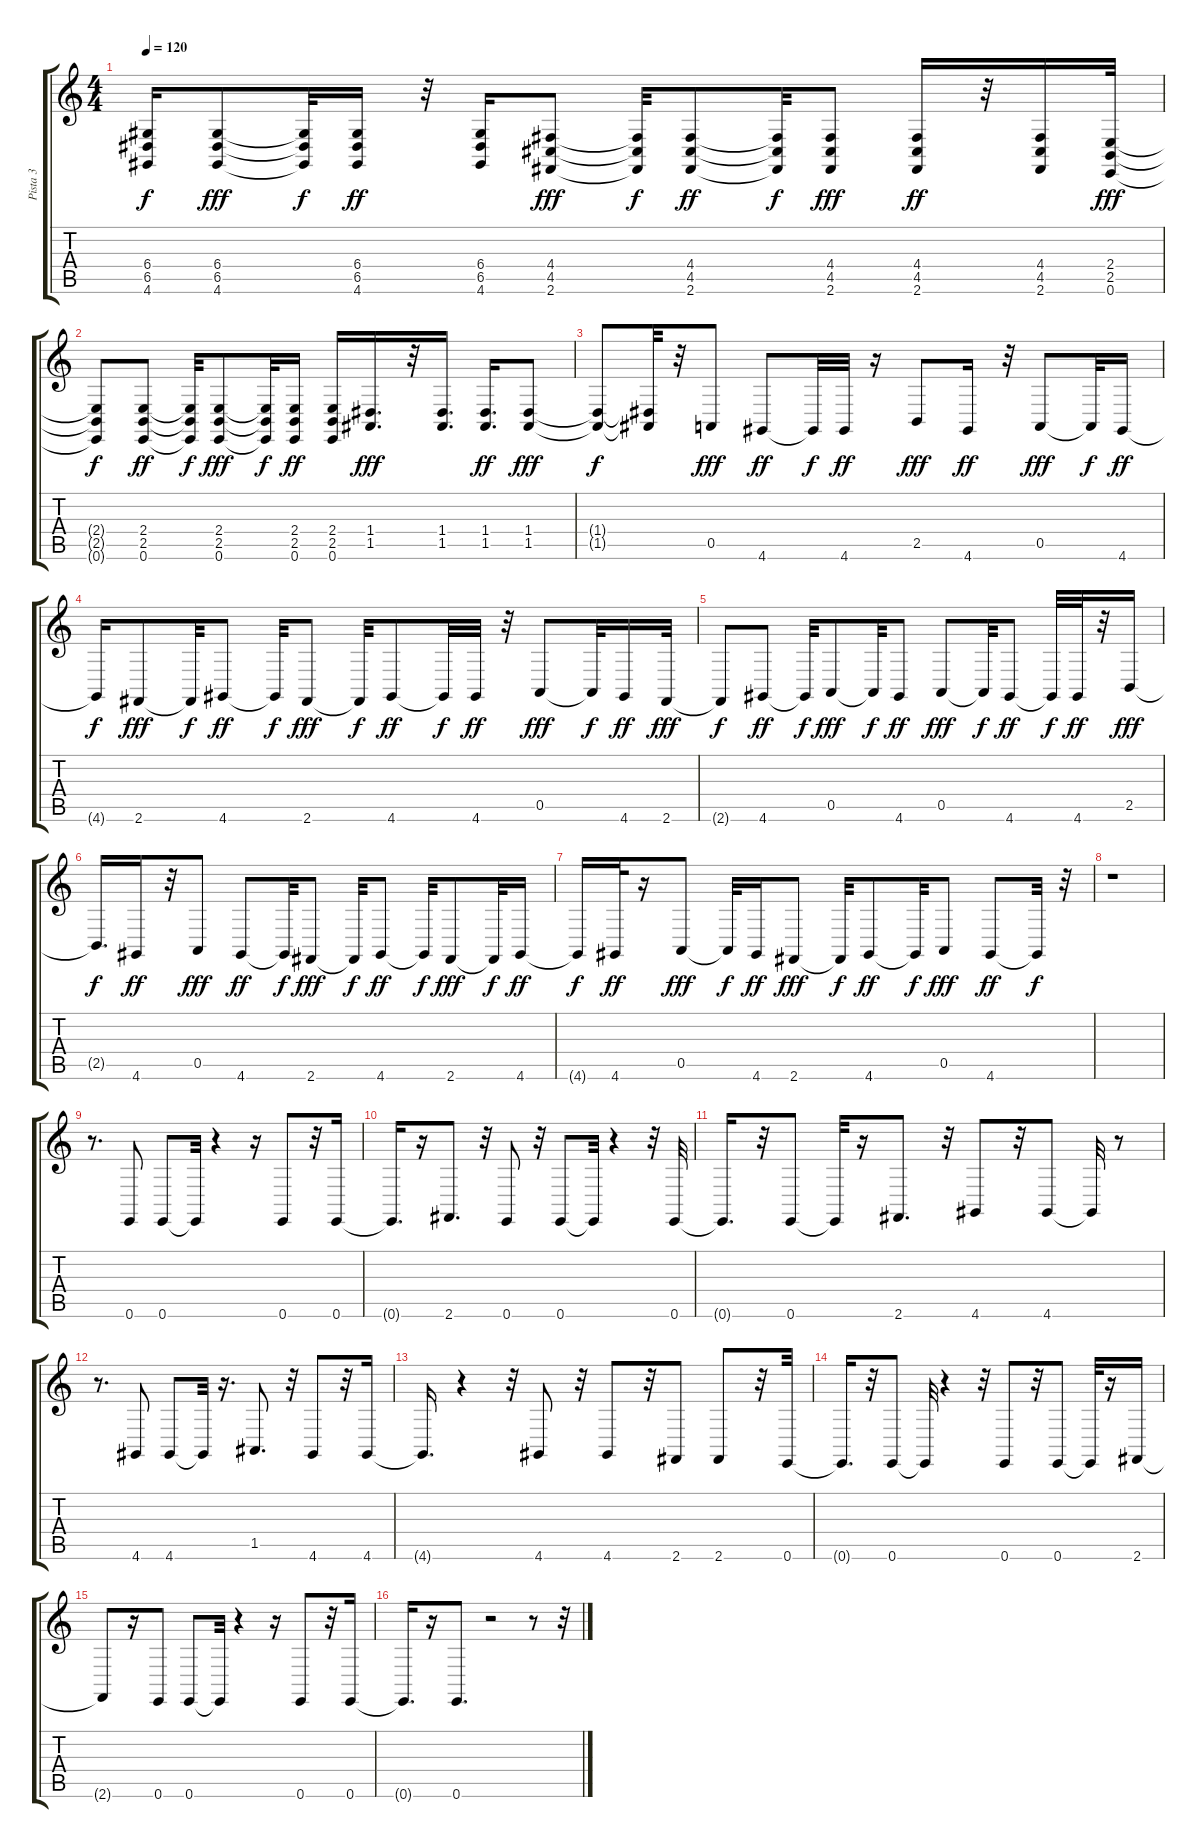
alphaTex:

\track ("Pista 3" "Pista 3") {instrument tubularbells}
\staff {score tabs}
\tuning (E4 B3 G3 D3 A2 E2) {hide}
\ts (4 4)
\tempo 120
\clef g2
\ks c
(6.4{t} 6.5{t} 4.6{t}).16{dy f} (6.4 6.5 4.6).8{dy fff} (6.4{t} 6.5{t} 4.6{t}).32{dy f} (6.4 6.5 4.6).16{dy ff} r.32 (6.4 6.5 4.6).16 (4.4 4.5 2.6).8{dy fff} (4.4{t} 4.5{t} 2.6{t}).32{dy f} (4.4 4.5 2.6).8{dy ff} (4.4{t} 4.5{t} 2.6{t}).32{dy f} (4.4 4.5 2.6).8{dy fff} (4.4 4.5 2.6).16{dy ff} r.32 (4.4 4.5 2.6).16 (2.4 2.5 0.6).32{dy fff} |
(2.4{t} 2.5{t} 0.6{t}).8{dy f} (2.4 2.5 0.6).8{dy ff} (2.4{t} 2.5{t} 0.6{t}).32{dy f} (2.4 2.5 0.6).8{dy fff} (2.4{t} 2.5{t} 0.6{t}).32{dy f} (2.4 2.5 0.6).16{dy ff} (2.4 2.5 0.6).16 (1.4 1.5).16{d dy fff} r.32 (1.4 1.5).16{d} (1.4 1.5).16{d dy ff} (1.4 1.5).8{dy fff} |
(1.4{t} 1.5{t}).8{dy f} (1.4{t} 1.5{t}).32 r.32 0.5.8{dy fff} 4.6.8{dy ff volume 14} 4.6{t}.32{dy f} 4.6.32{dy ff} r.16 2.5.8{dy fff} 4.6.16{dy ff} r.32 0.5.8{dy fff} 0.5{t}.32{dy f} 4.6.16{dy ff} |
4.6{t}.16{dy f} 2.6.8{dy fff} 2.6{t}.32{dy f} 4.6.8{dy ff} 4.6{t}.32{dy f} 2.6.8{dy fff} 2.6{t}.32{dy f} 4.6.8{dy ff} 4.6{t}.32{dy f} 4.6.32{dy ff} r.32 0.5.8{dy fff} 0.5{t}.32{dy f} 4.6.16{dy ff} 2.6.32{dy fff} |
2.6{t}.8{dy f} 4.6.8{dy ff} 4.6{t}.32{dy f} 0.5.8{dy fff} 0.5{t}.32{dy f} 4.6.8{dy ff} 0.5.8{dy fff} 0.5{t}.32{dy f} 4.6.8{dy ff} 4.6{t}.32{dy f} 4.6.32{dy ff} r.32 2.5.16{dy fff} |
2.5{t}.16{d dy f} 4.6.16{dy ff} r.32 0.5.8{dy fff} 4.6.8{dy ff} 4.6{t}.32{dy f} 2.6.8{dy fff} 2.6{t}.32{dy f} 4.6.8{dy ff} 4.6{t}.32{dy f} 2.6.8{dy fff} 2.6{t}.32{dy f} 4.6.16{dy ff} |
4.6{t}.16{dy f} 4.6.32{dy ff} r.16 0.5.8{dy fff} 0.5{t}.32{dy f} 4.6.16{dy ff} 2.6.8{dy fff} 2.6{t}.32{dy f} 4.6.8{dy ff} 4.6{t}.32{dy f} 0.5.8{dy fff} 4.6.8{dy ff} 4.6{t}.32{dy f} r.32 |
r.1 |
r.8{d} 0.6.8 0.6.8 0.6{t}.32 r.4 r.16 0.6.8 r.32 0.6.16 |
0.6{t}.16{d} r.16 2.6.8{d} r.32 0.6.8 r.32 0.6.8 0.6{t}.32 r.4 r.32 0.6.32 |
0.6{t}.16{d} r.32 0.6.8 0.6{t}.32 r.16 2.6.8{d} r.32 4.6.8 r.32 4.6.8 4.6{t}.32 r.8 |
r.8{d} 4.6.8 4.6.8 4.6{t}.32 r.16{d} 1.5.8{d} r.32 4.6.8 r.32 4.6.16 |
4.6{t}.16{d} r.4 r.32 4.6.8 r.32 4.6.8 r.32 2.6.8 2.6.8 r.32 0.6.32 |
0.6{t}.16{d} r.32 0.6.8 0.6{t}.32 r.4 r.32 0.6.8 r.32 0.6.8 0.6{t}.32 r.16 2.6.16 |
2.6{t}.8 r.16 0.6.8 0.6.8 0.6{t}.32 r.4 r.16 0.6.8 r.32 0.6.16 |
0.6{t}.16{d} r.16 0.6.8{d} r.2 r.8 r.32
